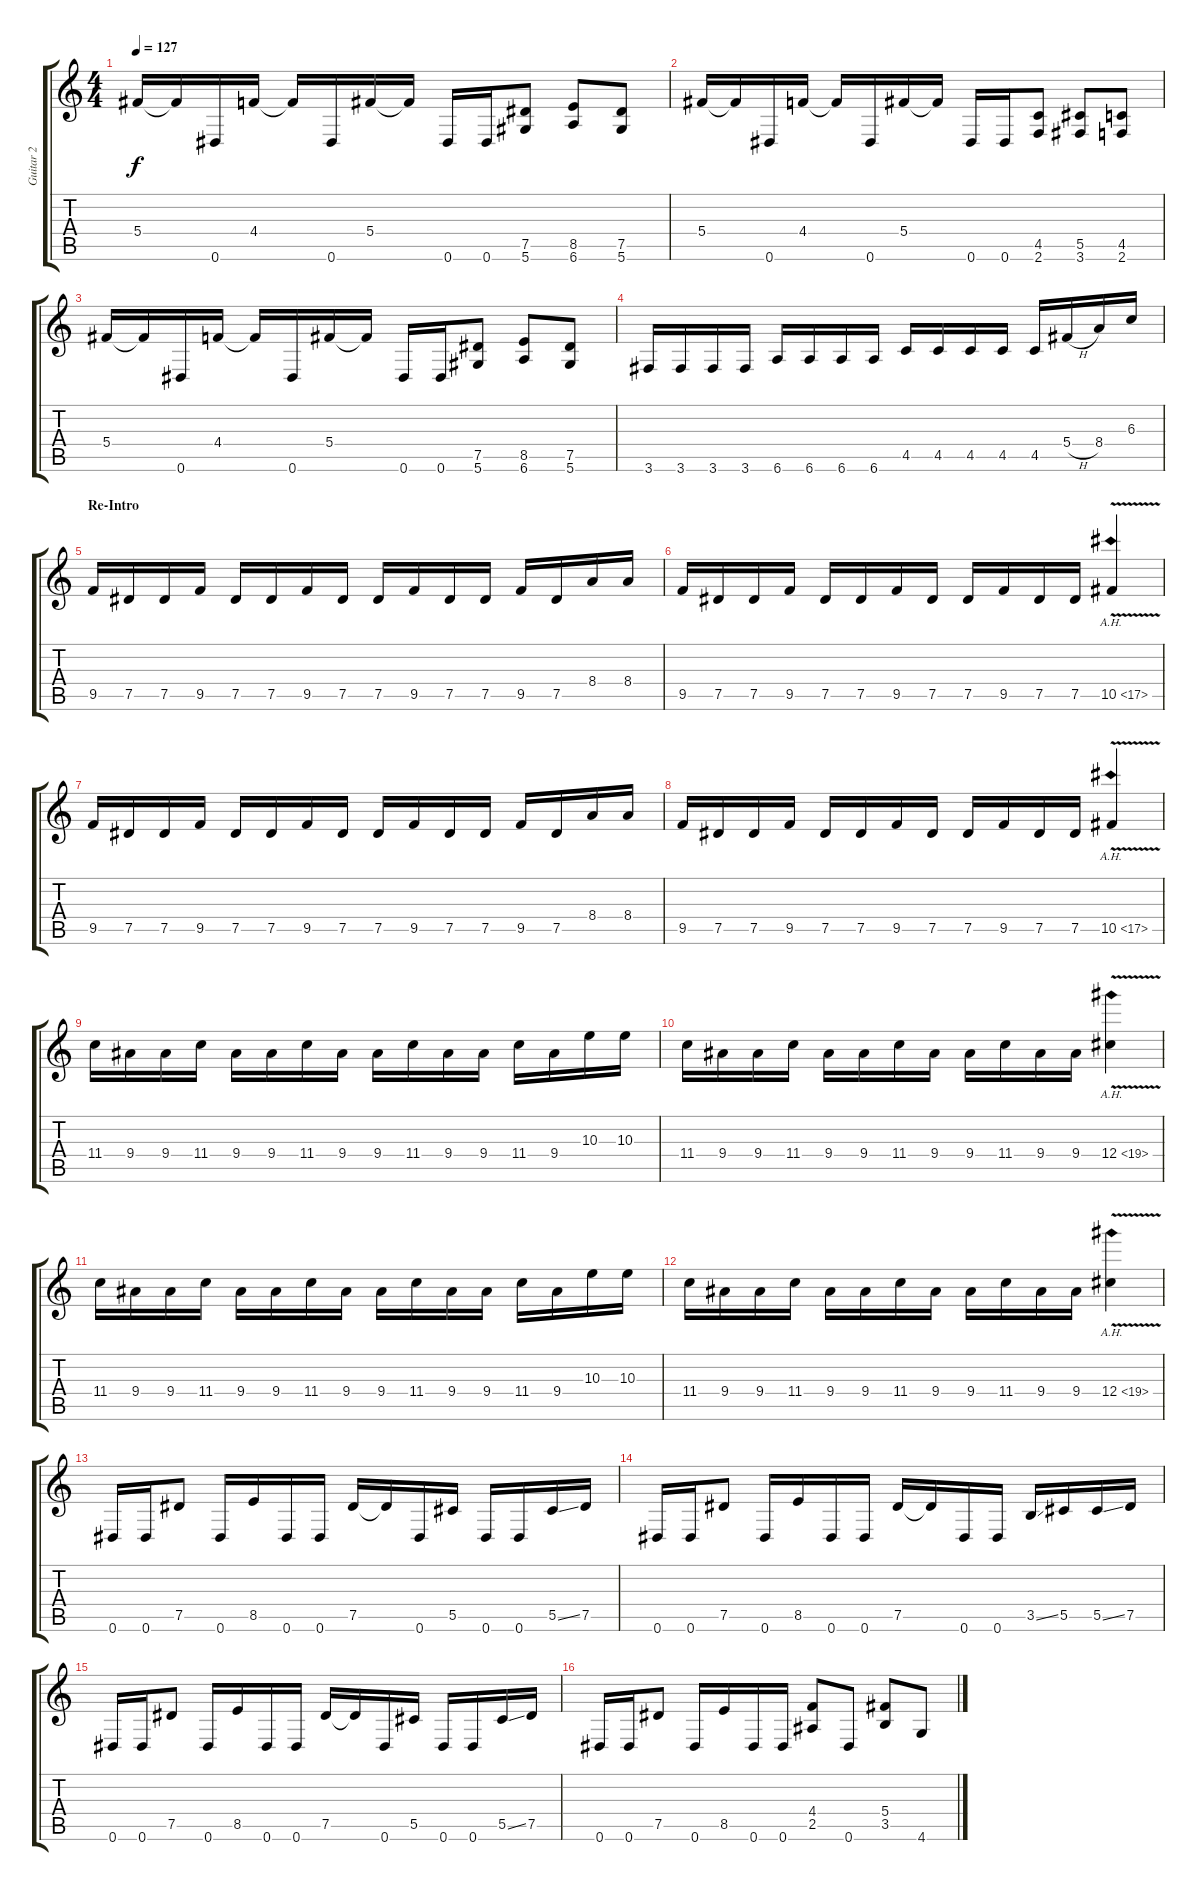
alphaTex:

\track ("Guitar 2" "Guitar 2") {instrument distortionguitar}
\staff {score tabs}
\tuning (Eb4 Bb3 Gb3 Db3 Ab2 Eb2) {hide}
\ts (4 4)
\tempo 127
\clef g2
\ks c
5.4.16{dy f} 5.4{t}.16 0.6.16 4.4.16 4.4{t}.16 0.6.16 5.4.16 5.4{t}.16 0.6.16 0.6.16 (7.5 5.6).8 (8.5 6.6).8 (7.5 5.6).8 |
5.4.16 5.4{t}.16 0.6.16 4.4.16 4.4{t}.16 0.6.16 5.4.16 5.4{t}.16 0.6.16 0.6.16 (4.5 2.6).8 (5.5 3.6).8 (4.5 2.6).8 |
5.4.16 5.4{t}.16 0.6.16 4.4.16 4.4{t}.16 0.6.16 5.4.16 5.4{t}.16 0.6.16 0.6.16 (7.5 5.6).8 (8.5 6.6).8 (7.5 5.6).8 |
3.6.16 3.6.16 3.6.16 3.6.16 6.6.16 6.6.16 6.6.16 6.6.16 4.5.16 4.5.16 4.5.16 4.5.16 4.5.16 5.4{h}.16 8.4.16 6.3.16 |
\section ("" "Re-Intro")
9.5.16 7.5.16 7.5.16 9.5.16 7.5.16 7.5.16 9.5.16 7.5.16 7.5.16 9.5.16 7.5.16 7.5.16 9.5.16 7.5.16 8.4.16 8.4.16 |
9.5.16 7.5.16 7.5.16 9.5.16 7.5.16 7.5.16 9.5.16 7.5.16 7.5.16 9.5.16 7.5.16 7.5.16 10.5{ah 7 v}.4 |
9.5.16 7.5.16 7.5.16 9.5.16 7.5.16 7.5.16 9.5.16 7.5.16 7.5.16 9.5.16 7.5.16 7.5.16 9.5.16 7.5.16 8.4.16 8.4.16 |
9.5.16 7.5.16 7.5.16 9.5.16 7.5.16 7.5.16 9.5.16 7.5.16 7.5.16 9.5.16 7.5.16 7.5.16 10.5{ah 7 v}.4 |
11.4.16 9.4.16 9.4.16 11.4.16 9.4.16 9.4.16 11.4.16 9.4.16 9.4.16 11.4.16 9.4.16 9.4.16 11.4.16 9.4.16 10.3.16 10.3.16 |
11.4.16 9.4.16 9.4.16 11.4.16 9.4.16 9.4.16 11.4.16 9.4.16 9.4.16 11.4.16 9.4.16 9.4.16 12.4{ah 7 v}.4 |
11.4.16 9.4.16 9.4.16 11.4.16 9.4.16 9.4.16 11.4.16 9.4.16 9.4.16 11.4.16 9.4.16 9.4.16 11.4.16 9.4.16 10.3.16 10.3.16 |
11.4.16 9.4.16 9.4.16 11.4.16 9.4.16 9.4.16 11.4.16 9.4.16 9.4.16 11.4.16 9.4.16 9.4.16 12.4{ah 7 v}.4 |
\section ("" "")
0.6.16 0.6.16 7.5.8 0.6.16 8.5.16 0.6.16 0.6.16 7.5.16 7.5{t}.16 0.6.16 5.5.16 0.6.16 0.6.16 5.5{ss}.16 7.5.16 |
0.6.16 0.6.16 7.5.8 0.6.16 8.5.16 0.6.16 0.6.16 7.5.16 7.5{t}.16 0.6.16 0.6.16 3.5{ss}.16 5.5.16 5.5{ss}.16 7.5.16 |
0.6.16 0.6.16 7.5.8 0.6.16 8.5.16 0.6.16 0.6.16 7.5.16 7.5{t}.16 0.6.16 5.5.16 0.6.16 0.6.16 5.5{ss}.16 7.5.16 |
0.6.16 0.6.16 7.5.8 0.6.16 8.5.16 0.6.16 0.6.16 (4.4 2.5).8 0.6.8 (5.4 3.5).8 4.6.8
